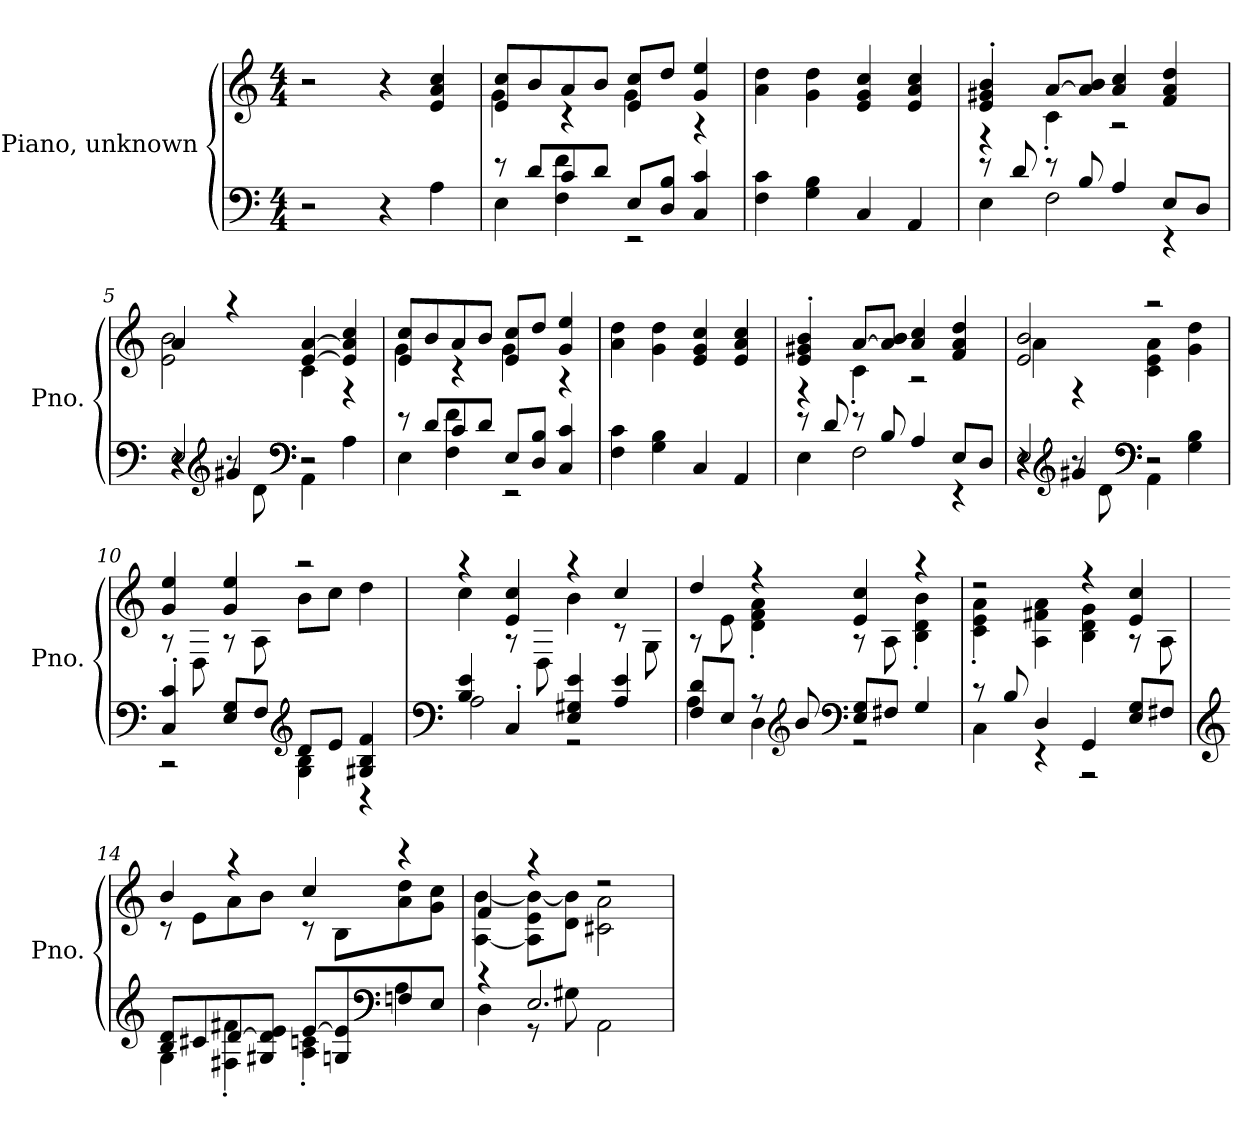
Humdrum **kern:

**kern	**kern
*part1	*part1
*staff2	*staff1
*I"Piano, unknown	*
*I'Pno.	*
*clefF4	*clefG2
*k[]	*k[]
*M4/4	*M4/4
*MM120	*MM120
=1	=1
2r	2r
4r	4r
4A\	4e/ 4a/ 4cc/
=2	=2
*^	*^
8r	4E\	8e/ 8cc/L	4g\
8d/L	.	8b/	.
8c/	4F\ 4f\	8a/	4r
8d/J	.	8b/J	.
8E/L	2r	8e/ 8cc/L	4g\
8D/ 8B/J	.	8dd/J	.
4C/ 4c/	.	4g/ 4ee/	4r
*v	*v	*	*
*	*v	*v
=3	=3
4F\ 4c\	4a\ 4dd\
4G\ 4B\	4g\ 4dd\
4C/	4e/ 4g/ 4cc/
4AA/	4e/ 4a/ 4cc/
=4	=4
*^	*^
8r	4E\	4e/' 4g#X/' 4b/'	4r
8d/	.	.	.
8r	2F\	[8a/L	4c'\
8B/	.	8a/] 8b/J	.
4A/	.	4a/ 4cc/	2r
8E/L	4r	4f/ 4a/ 4dd/	.
8D/J	.	.	.
=5	=5	=5	=5
*	*^	*	*
4r	4r	2E/	4a/	2e\ 2b\
*clefG2	*	*	*	*
4g#X/	8r	.	4r	.
.	8d\	.	.	.
*clefF4	*	*	*	*
2r	4AA\	2r	[4e/ [4a/	4c\
.	4A\	.	4e/] 4a/] 4cc/	4r
*	*v	*v	*	*
!!LO:LB:g=z	!!
=6	=6	=6	=6
8r	4E\	8e/ 8cc/L	4g\
8d/L	.	8b/	.
8c/	4F\ 4f\	8a/	4r
8d/J	.	8b/J	.
8E/L	2r	8e/ 8cc/L	4g\
8D/ 8B/J	.	8dd/J	.
4C/ 4c/	.	4g/ 4ee/	4r
*v	*v	*	*
*	*v	*v
=7	=7
4F\ 4c\	4a\ 4dd\
4G\ 4B\	4g\ 4dd\
4C/	4e/ 4g/ 4cc/
4AA/	4e/ 4a/ 4cc/
=8	=8
*^	*^
8r	4E\	4e/' 4g#X/' 4b/'	4r
8d/	.	.	.
8r	2F\	[8a/L	4c'\
8B/	.	8a/] 8b/J	.
4A/	.	4a/ 4cc/	2r
8E/L	4r	4f/ 4a/ 4dd/	.
8D/J	.	.	.
=9	=9	=9	=9
*	*^	*	*
4r	4r	2E/	2e/ 2b/	4a\
*clefG2	*	*	*	*
4g#X/	8r	.	.	4r
.	8d\	.	.	.
*clefF4	*	*	*	*
2r	4AA\	2r	2r	4c\ 4e\ 4a\
.	4G\ 4B\	.	.	4g\ 4dd\
*	*v	*v	*	*
=10	=10	=10	=10
4C/' 4c/'	2r	4g/ 4ee/	8r
.	.	.	8D\
8E/ 8G/L	.	4g/ 4ee/	8r
8F/J	.	.	8A\
*clefG2	*	*	*
8d/L	4G\ 4B\	2r	8b\L
8e/J	.	.	8cc\J
4G#X/ 4B/ 4f/	4r	.	4dd\
!!LO:LB:g=z	!!
=11	=11	=11	=11
*clefF4	*	*	*
4B/ 4e/	2A\	4r	4cc\
4C'/	.	4e/ 4cc/	8r
.	.	.	8D\
4E/ 4G#X/ 4e/	2r	4r	4b\
4A/ 4e/	.	4cc/	8r
.	.	.	8G\
=12	=12	=12	=12
8F/ 8d/L	4A\	4dd/	8r
8E/J	.	.	8e\
8r	4D\	4r	4d\' 4f\' 4a\'
*clefG2	*	*	*
8b/	.	.	.
*clefF4	*	*	*
8E/ 8G/L	2r	4e/ 4cc/	8r
8F#X/J	.	.	8A\
4G/	.	4r	4B\' 4d\' 4b\'
=13	=13	=13	=13
8r	4C\	2r	4c\' 4e\' 4a\'
8B/	.	.	.
4D/	4r	.	4A\ 4f#X\ 4a\
4GG/	2r	4r	4B\ 4d\ 4g\
8E/ 8G/L	.	4e/ 4cc/	8r
8F#X/J	.	.	8A\
!!LO:LB:g=z	!!
=14	=14	=14	=14
*clefG2	*	*	*
8B/ 8d/L	4G\	4b/	8r
8c#X/	.	.	8e\L
[8d/	4F#X\' 4f#X\'	4r	8a\
8G#X/ 8d/] 8e/J	.	.	8b\J
[8e/L	4A\' 4cn\'	4cc/	8r
8Gn/ 8e/]	.	.	8B\L
*clefF4	*	*	*
8Fn/	4A\	4r	8a\ 8dd\
8E/J	.	.	8g\ 8cc\J
=15	=15	=15	=15
4r	4D\	4f/	[4A\ [4b\
2.E/	8r	4r	8A\] 8e\ 8b\_L
.	8G#X\	.	8d\ 8b\]J
.	2AA\	2r	2c#X\ 2a\
*v	*v	*	*
*	*v	*v
=	=
*-	*-
